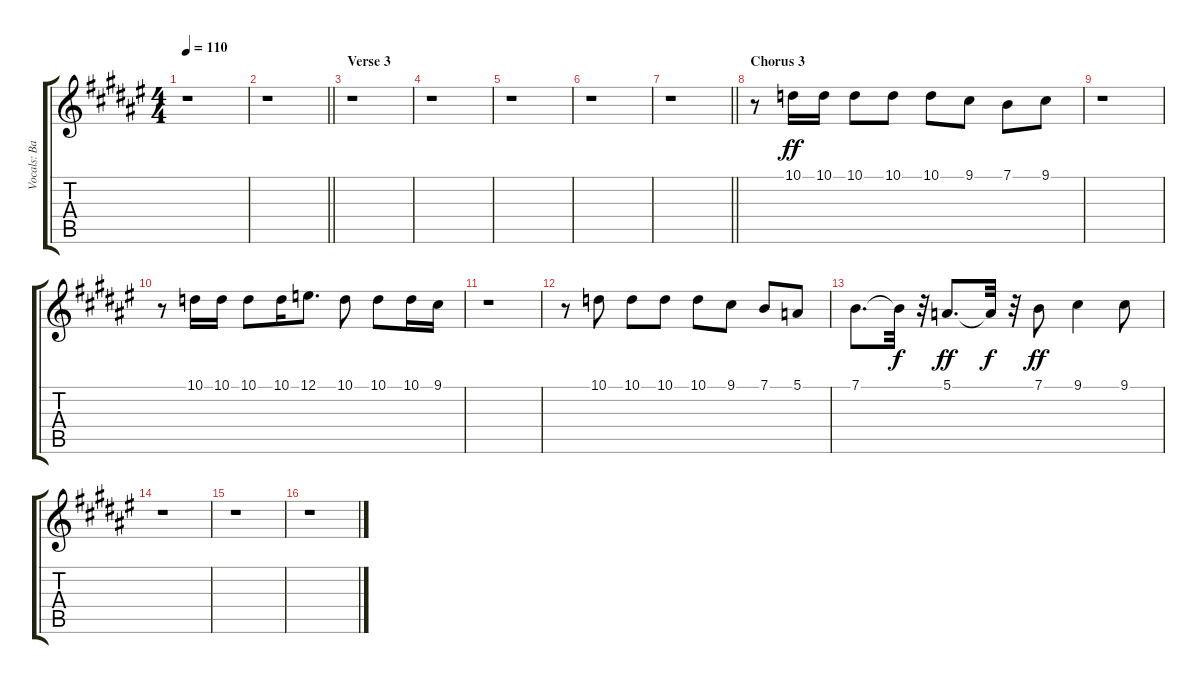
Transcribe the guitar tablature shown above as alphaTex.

\track ("Vocals: Backing" "Vocals: Ba") {instrument trumpet}
\staff {score tabs}
\tuning (E4 B3 G3 D3 A2 E2) {hide}
\ts (4 4)
\tempo 110
\clef g2
\ks f#
r.1{dy ff} |
\barLineRight lightlight
r.1 |
\section ("" "Verse 3")
r.1 |
r.1 |
r.1 |
r.1 |
\barLineRight lightlight
r.1 |
\section ("" "Chorus 3")
r.8 10.1.16 10.1.16 10.1.8 10.1.8 10.1.8 9.1.8 7.1.8 9.1.8 |
r.1 |
r.8 10.1.16 10.1.16 10.1.8 10.1.16 12.1.8{d} 10.1.8 10.1.8 10.1.16 9.1.16 |
r.1 |
r.8 10.1.8 10.1.8 10.1.8 10.1.8 9.1.8 7.1.8 5.1.8 |
7.1.8{d} 7.1{t}.32{dy f} r.32 5.1.8{d dy ff} 5.1{t}.32{dy f} r.32 7.1.8{dy ff} 9.1.4 9.1.8 |
r.1 |
r.1 |
r.1
